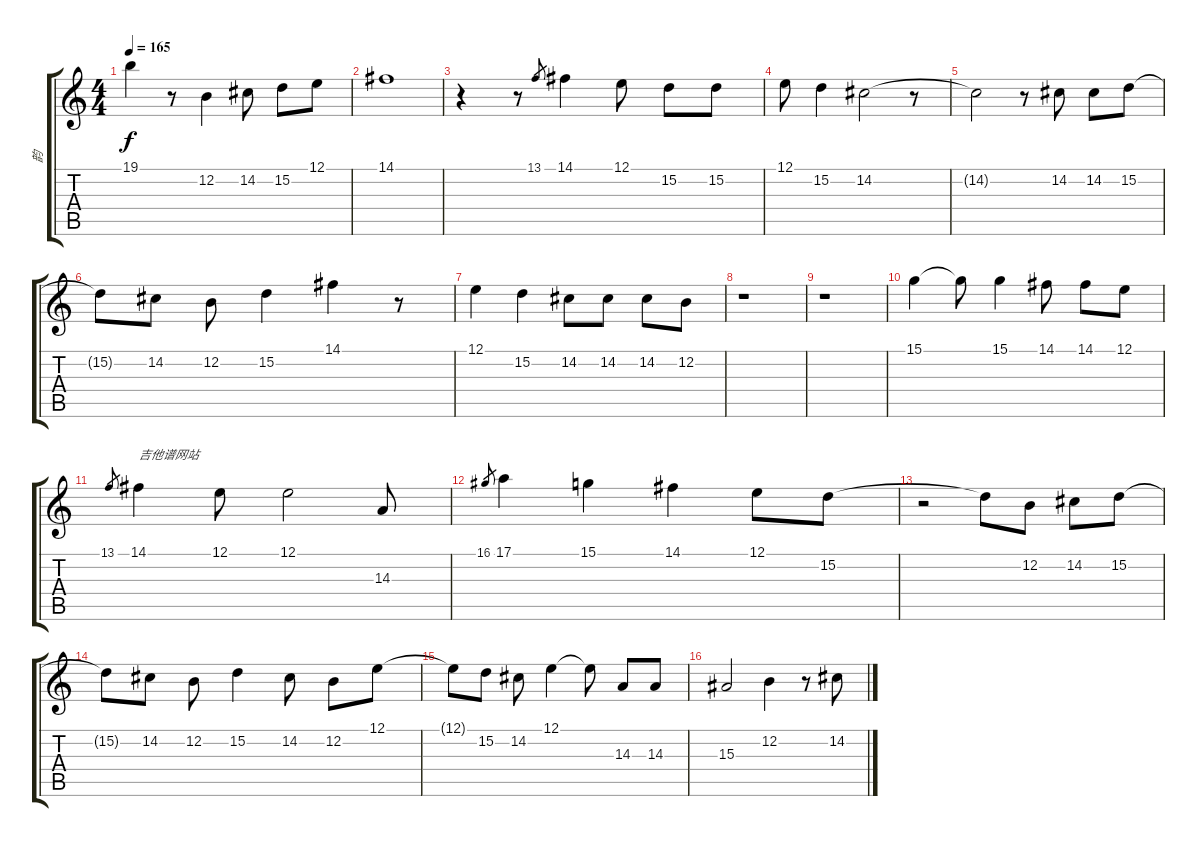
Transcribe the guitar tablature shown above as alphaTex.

\track ("韵" "韵") {instrument lead2sawtooth}
\staff {score tabs}
\tuning (E4 B3 G3 D3 A2 E2) {hide}
\ts (4 4)
\tempo 165
\clef g2
\ks c
19.1{t}.4{dy f} r.8 12.2.4 14.2.8 15.2.8 12.1.8 |
14.1.1 |
r.4 r.8 13.1.8{gr} 14.1.4 12.1.8 15.2.8 15.2.8 |
12.1.8 15.2.4 14.2.2 r.8 |
14.2{t}.2 r.8 14.2.8 14.2.8 15.2.8 |
15.2{t}.8 14.2.8 12.2.8 15.2.4 14.1.4 r.8 |
12.1.4 15.2.4 14.2.8 14.2.8 14.2.8 12.2.8 |
r.1 |
r.1 |
15.1.4 15.1{t}.8 15.1.4 14.1.8 14.1.8 12.1.8 |
13.1.8{gr} 14.1.4{txt "吉他谱网站"} 12.1.8 12.1.2 14.3.8 |
16.1.8{gr} 17.1.4 15.1.4 14.1.4 12.1.8 15.2.8 |
r.2 15.2{t}.8 12.2.8 14.2.8 15.2.8 |
15.2{t}.8 14.2.8 12.2.8 15.2.4 14.2.8 12.2.8 12.1.8 |
12.1{t}.8 15.2.8 14.2.8 12.1.4 12.1{t}.8 14.3.8 14.3.8 |
15.3.2 12.2.4 r.8 14.2.8
